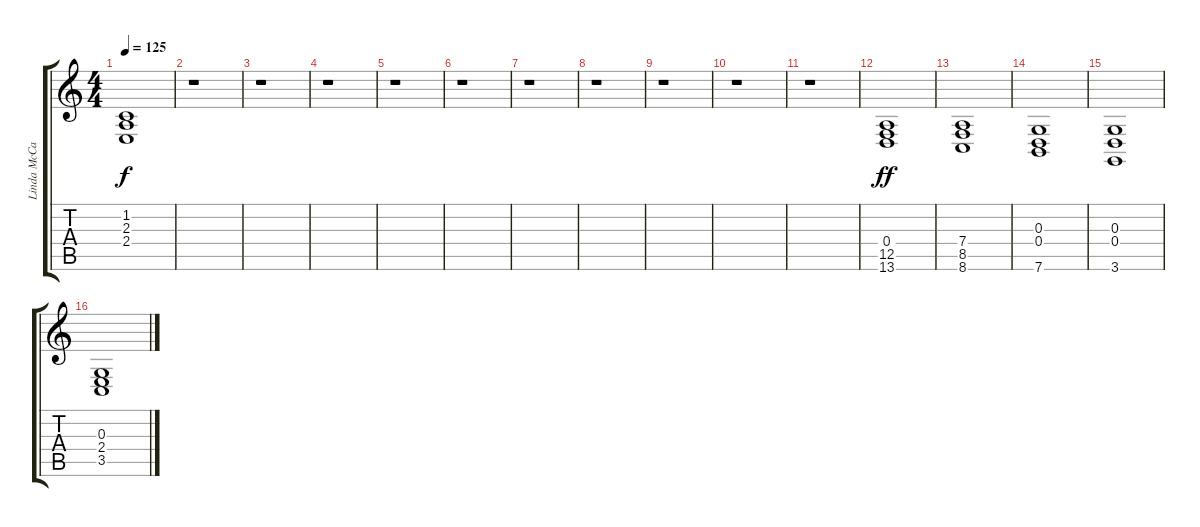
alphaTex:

\track ("Linda McCartney HL" "Linda McCa") {instrument electricpiano2}
\staff {score tabs}
\tuning (E4 B3 G3 D3 A2 E2) {hide}
\ts (4 4)
\tempo 125
\clef g2
\ks c
(1.2{t} 2.3{t} 2.4{t}).1{dy f} |
r.1 |
r.1 |
r.1 |
r.1 |
r.1 |
r.1 |
r.1 |
r.1 |
r.1 |
r.1 |
(0.4 12.5 13.6).1{dy ff} |
(7.4 8.5 8.6).1 |
(0.3 0.4 7.6).1 |
(0.3 0.4 3.6).1 |
(0.3 2.4 3.5).1
